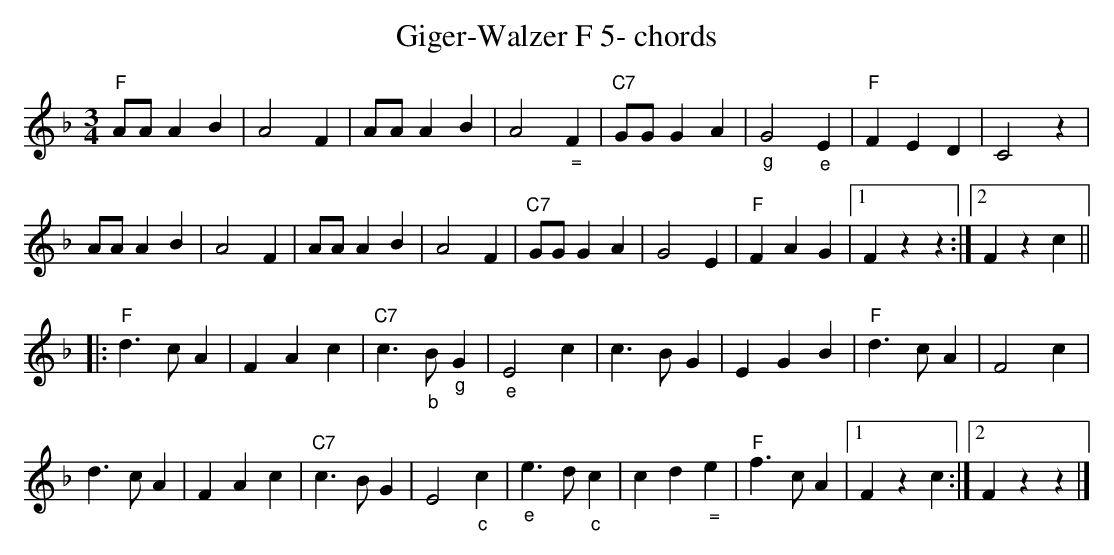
X:1
T:Giger-Walzer F 5- chords
M:3/4
L:1/4
K:Fmaj%%MIDI gchordon
"F"A/2A/2 AB | A2F | A/2A/2 AB | A2"_ ="F | "C7"G/2G/2GA | "_g"G2"_e"E | "F"FED | C2z |
A/2A/2 AB | A2F | A/2A/2 AB | A2F | "C7"G/2G/2GA | G2E | "F"FAG |1 Fzz :|2 Fzc ||
|: "F"d>cA | FAc | "C7"c>"_b"B"_g"G | "_e"E2c | c>BG | EGB | "F"d>cA | F2c |
d>cA | FAc | "C7"c>BG | E2"_c"c | "_e"e>d"_c"c | cd"_ ="e | "F"f>cA |1 Fzc :|2 Fzz |]
